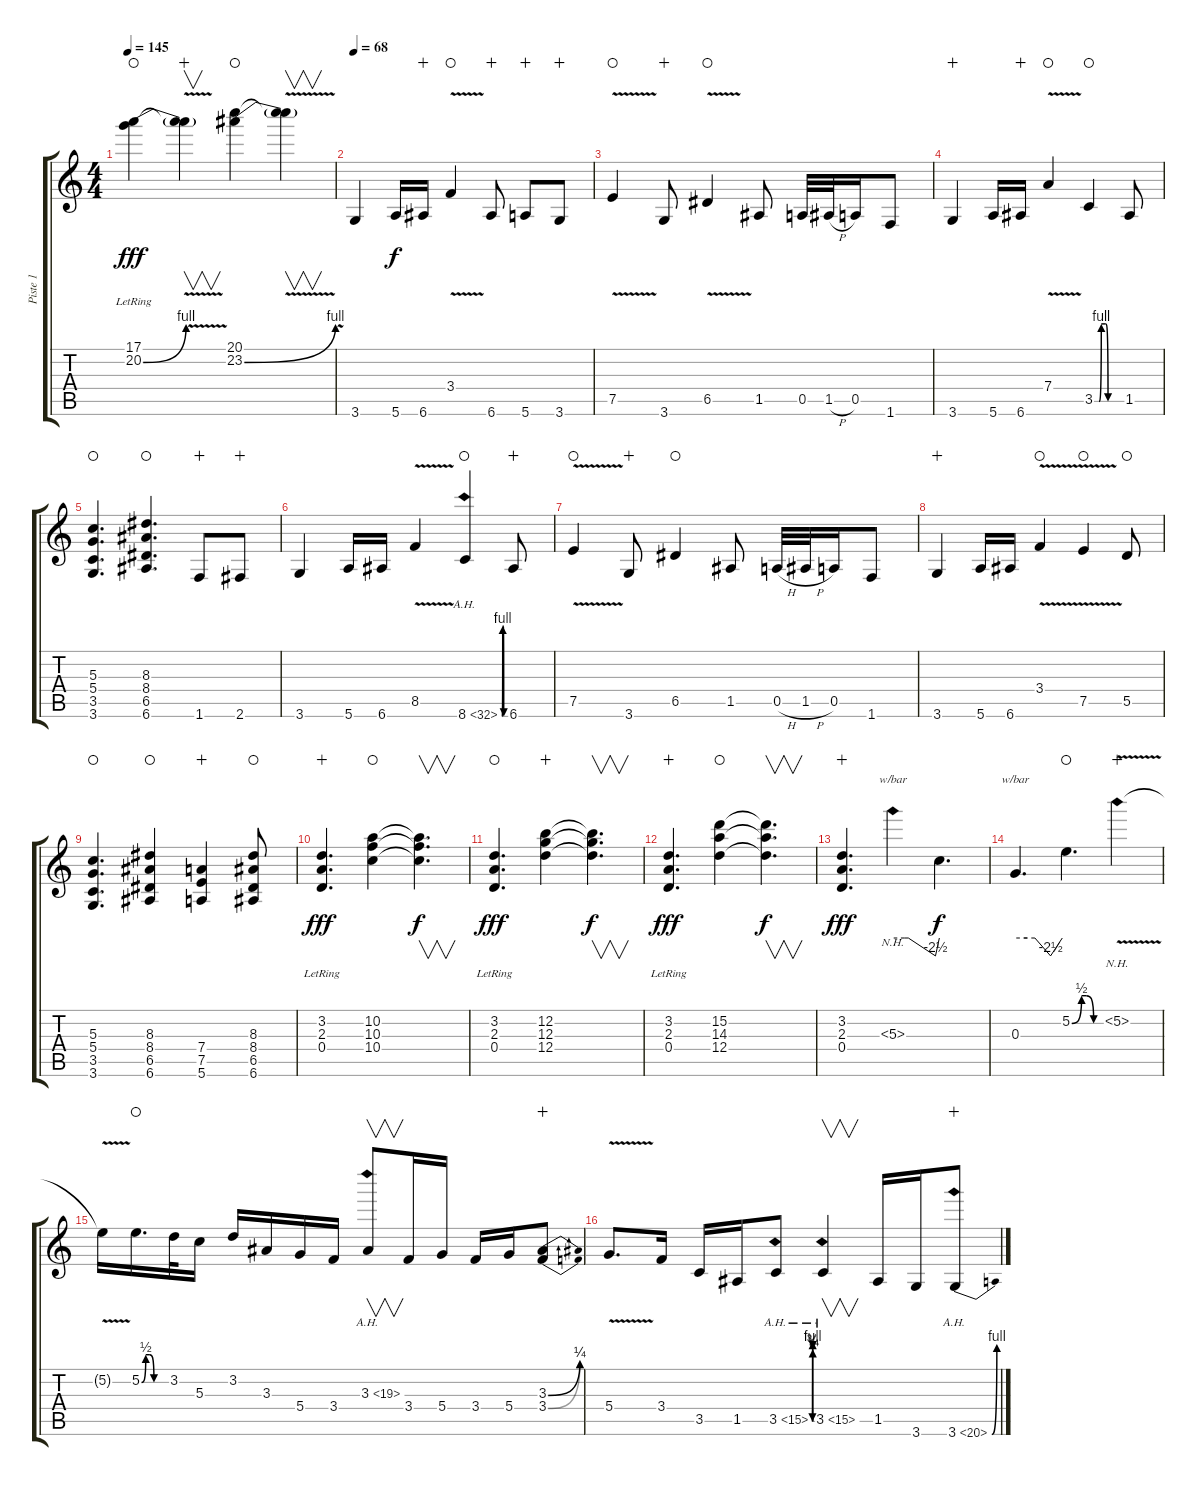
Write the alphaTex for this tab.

\track ("Piste 1" "Piste 1") {instrument distortionguitar}
\staff {score tabs}
\tuning (E4 B3 G3 D3 A2 E2) {hide}
\ts (4 4)
\tempo 145
\clef g2
\ks c
(17.1{lr} 20.2{be (bend 0 0 60 4) lr}).4{dy fff waho} (17.1{v t} 20.2{v t}).4{v wahc} (20.1 23.2{be (bend 0 0 60 4)}).4{waho} (20.1{v t} 23.2{v t}).4{v} |
\tempo 68
3.6.4{instrument distortionguitar} 5.6.16{dy f volume 12} 6.6.16{wahc} 3.4{v}.4{waho} 6.6.8{wahc} 5.6.8{wahc} 3.6.8{wahc} |
7.5{v}.4{waho} 3.6.8{wahc} 6.5{v}.4{waho} 1.5.8 0.5.32 1.5{h}.32 0.5.16 1.6.8 |
3.6.4{wahc} 5.6.16 6.6.16{wahc} 7.4{v}.4{waho} 3.5{be (custom 0 0 10 0 15 4 25 4 30 0 60 0)}.4{waho} 1.5.8 |
(5.3 5.4 3.5 3.6).4{d waho} (8.3 8.4 6.5 6.6).4{d waho} 1.6.8{wahc} 2.6.8{wahc} |
3.6.4 5.6.16 6.6.16 8.5{v}.4 8.6{be (custom 0 0 10 4 20 4 30 0 60 0) ah 24}.4{waho} 6.6.8{wahc} |
7.5{v}.4{waho} 3.6.8{wahc} 6.5.4{waho} 1.5.8 0.5{h}.32 1.5{h}.32 0.5.16 1.6.8 |
3.6.4{wahc} 5.6.16 6.6.16 3.4{v}.4{waho} 7.5{v}.4{waho} 5.5.8{waho} |
(5.3 5.4 3.5 3.6).4{d waho} (8.3 8.4 6.5 6.6).4{waho} (7.4 7.5 5.6).4{wahc} (8.3 8.4 6.5 6.6).8{waho} |
(3.2 2.3 0.4{lr}).4{d dy fff wahc} (10.2 10.3 10.4).4{waho} (10.2{t} 10.3{t} 10.4{t}).4{v d dy f} |
(3.2 2.3 0.4{lr}).4{d dy fff waho} (12.2 12.3 12.4).4{wahc} (12.2{t} 12.3{t} 12.4{t}).4{v d dy f} |
(3.2 2.3 0.4{lr}).4{d dy fff wahc} (15.2 14.3 12.4).4{waho} (15.2{t} 14.3{t} 12.4{t}).4{v d dy f} |
(3.2 2.3 0.4).4{d dy fff wahc} 5.3{nh}.4{tbe (custom default 0 0 15 0 20 0 55 -10 60 0)} 5.3{t}.4{d dy f} |
0.3.4{d tbe (custom default 0 0 15 0 25 0 45 -10 60 0)} 5.2{be (custom 0 0 20 2 30 2 45 0 60 0)}.4{d volume 16 waho} 5.2{nh v}.4{wahc} |
5.2{t}.16 5.2{be (custom 0 0 10 2 20 2 30 0 60 0)}.16{d waho} 3.2.32 5.3.16 3.2.16 3.3.16 5.4.16 3.4.16 3.3{ah 16}.8{v} 3.4.16 5.4.16 3.4.16 5.4.16 (3.3{be (bend 0 0 60 1)} 3.4{be (bend 0 0 60 1)}).8{wahc} |
5.4{v}.8{d} 3.4.16 3.5.16 1.5.16 3.5{be (custom 0 0 15 0 25 3 28 3 30 4 32 3 35 3 45 0 60 0) ah 12}.8 3.5{ah 12}.4{v} 1.5.16 3.6.16 3.6{be (bend 0 0 60 4) ah 17}.8{wahc}
